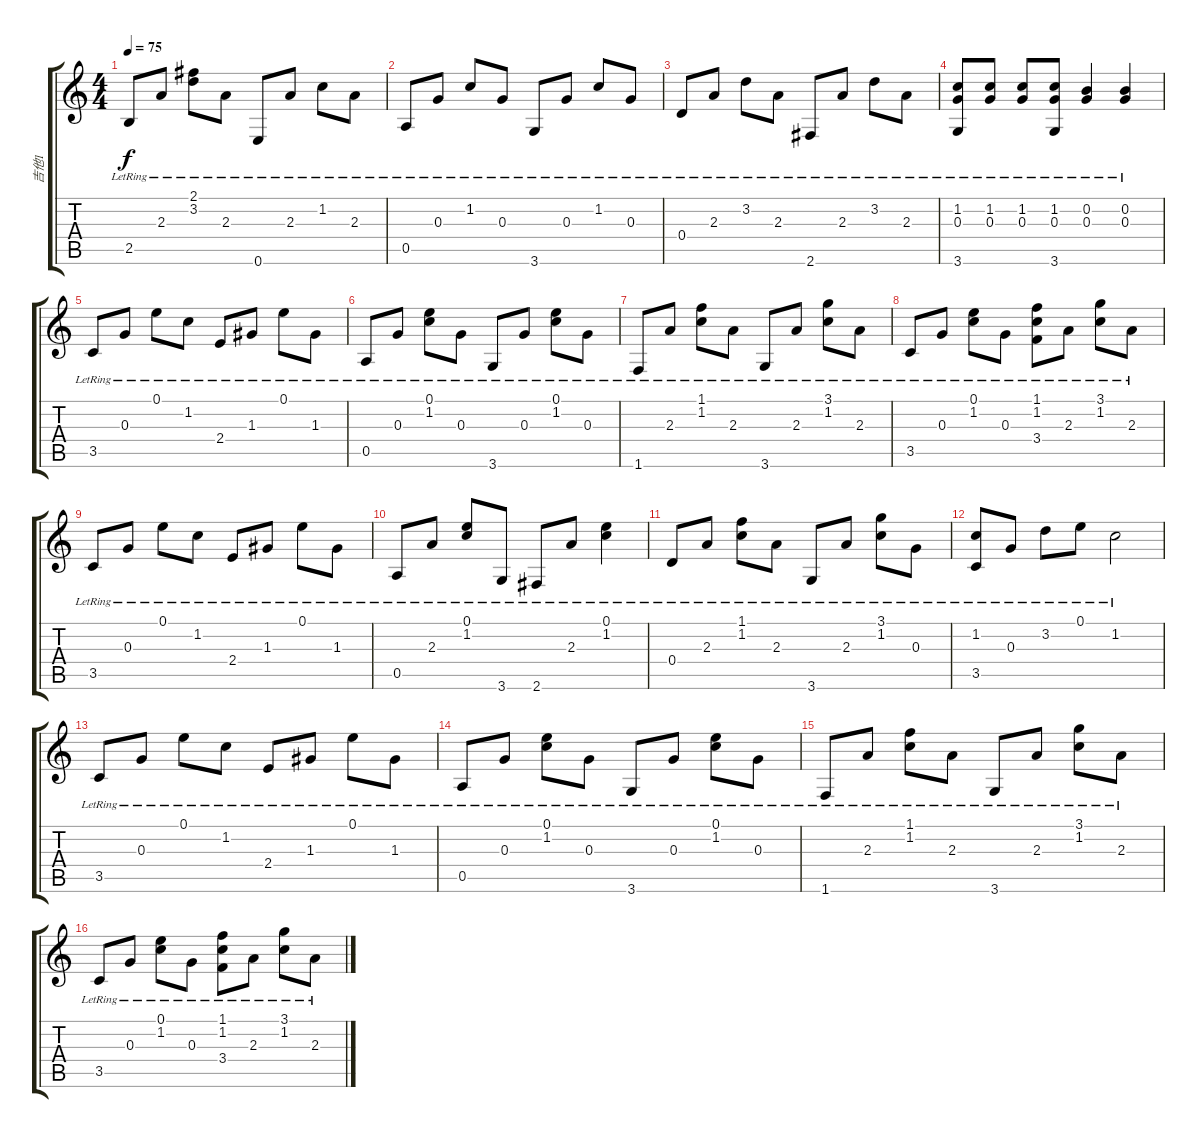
\track ("吉他1" "吉他1") {instrument acousticguitarsteel}
\staff {score tabs}
\tuning (E4 B3 G3 D3 A2 E2) {hide}
\ts (4 4)
\tempo 75
\clef g2
\ks c
2.5{lr}.8{dy f} 2.3{lr}.8 (2.1{lr} 3.2{lr}).8 2.3{lr}.8 0.6{lr}.8 2.3{lr}.8 1.2{lr}.8 2.3{lr}.8 |
0.5{lr}.8 0.3{lr}.8 1.2{lr}.8 0.3{lr}.8 3.6{lr}.8 0.3{lr}.8 1.2{lr}.8 0.3{lr}.8 |
0.4{lr}.8 2.3{lr}.8 3.2{lr}.8 2.3{lr}.8 2.6{lr}.8 2.3{lr}.8 3.2{lr}.8 2.3{lr}.8 |
(1.2{lr} 0.3{lr} 3.6{lr}).8 (1.2{lr} 0.3{lr}).8 (1.2{lr} 0.3{lr}).8 (1.2{lr} 0.3{lr} 3.6{lr}).8 (0.2{lr} 0.3{lr}).4 (0.2{lr} 0.3{lr}).4 |
3.5{lr}.8 0.3{lr}.8 0.1{lr}.8 1.2{lr}.8 2.4{lr}.8 1.3{lr}.8 0.1{lr}.8 1.3{lr}.8 |
0.5{lr}.8 0.3{lr}.8 (0.1{lr} 1.2{lr}).8 0.3{lr}.8 3.6{lr}.8 0.3{lr}.8 (0.1{lr} 1.2{lr}).8 0.3{lr}.8 |
1.6{lr}.8 2.3{lr}.8 (1.1{lr} 1.2{lr}).8 2.3{lr}.8 3.6{lr}.8 2.3{lr}.8 (3.1{lr} 1.2{lr}).8 2.3{lr}.8 |
3.5{lr}.8 0.3{lr}.8 (0.1{lr} 1.2{lr}).8 0.3{lr}.8 (1.1{lr} 1.2{lr} 3.4{lr}).8 2.3{lr}.8 (3.1{lr} 1.2{lr}).8 2.3{lr}.8 |
3.5{lr}.8 0.3{lr}.8 0.1{lr}.8 1.2{lr}.8 2.4{lr}.8 1.3{lr}.8 0.1{lr}.8 1.3{lr}.8 |
0.5{lr}.8 2.3{lr}.8 (0.1{lr} 1.2{lr}).8 3.6{lr}.8 2.6{lr}.8 2.3{lr}.8 (0.1{lr} 1.2{lr}).4 |
0.4{lr}.8 2.3{lr}.8 (1.1{lr} 1.2{lr}).8 2.3{lr}.8 3.6{lr}.8 2.3{lr}.8 (3.1{lr} 1.2{lr}).8 0.3{lr}.8 |
(1.2{lr} 3.5{lr}).8 0.3{lr}.8 3.2{lr}.8 0.1{lr}.8 1.2{lr}.2 |
3.5{lr}.8 0.3{lr}.8 0.1{lr}.8 1.2{lr}.8 2.4{lr}.8 1.3{lr}.8 0.1{lr}.8 1.3{lr}.8 |
0.5{lr}.8 0.3{lr}.8 (0.1{lr} 1.2{lr}).8 0.3{lr}.8 3.6{lr}.8 0.3{lr}.8 (0.1{lr} 1.2{lr}).8 0.3{lr}.8 |
1.6{lr}.8 2.3{lr}.8 (1.1{lr} 1.2{lr}).8 2.3{lr}.8 3.6{lr}.8 2.3{lr}.8 (3.1{lr} 1.2{lr}).8 2.3{lr}.8 |
3.5{lr}.8 0.3{lr}.8 (0.1{lr} 1.2{lr}).8 0.3{lr}.8 (1.1{lr} 1.2{lr} 3.4{lr}).8 2.3{lr}.8 (3.1{lr} 1.2{lr}).8 2.3{lr}.8
